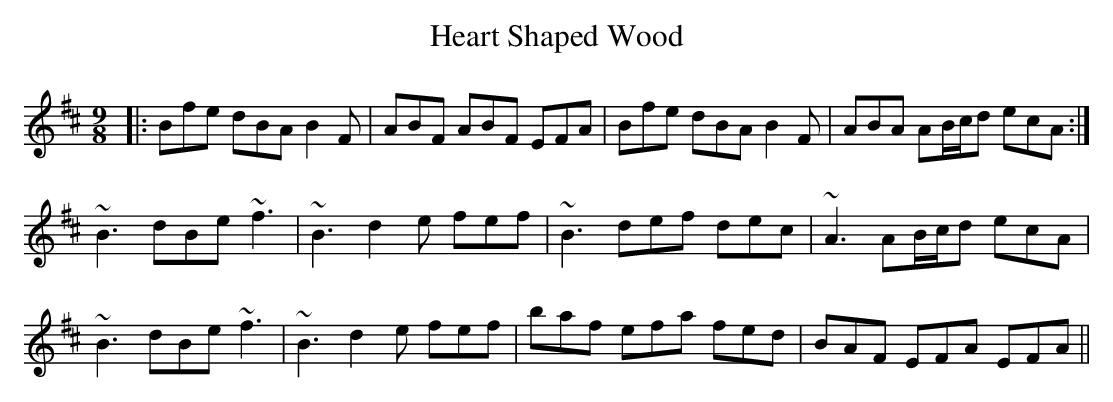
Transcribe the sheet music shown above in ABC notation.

X:1
T: Heart Shaped Wood
M: 9/8
L: 1/8
K: Bmin
|:Bfe dBA B2F|ABF ABF EFA|Bfe dBA B2F|ABA AB/c/d ecA:|
~B3 dBe ~f3|~B3 d2e fef|~B3 def dec|~A3 AB/c/d ecA|
~B3 dBe ~f3|~B3 d2e fef|baf efa fed|BAF EFA EFA||
